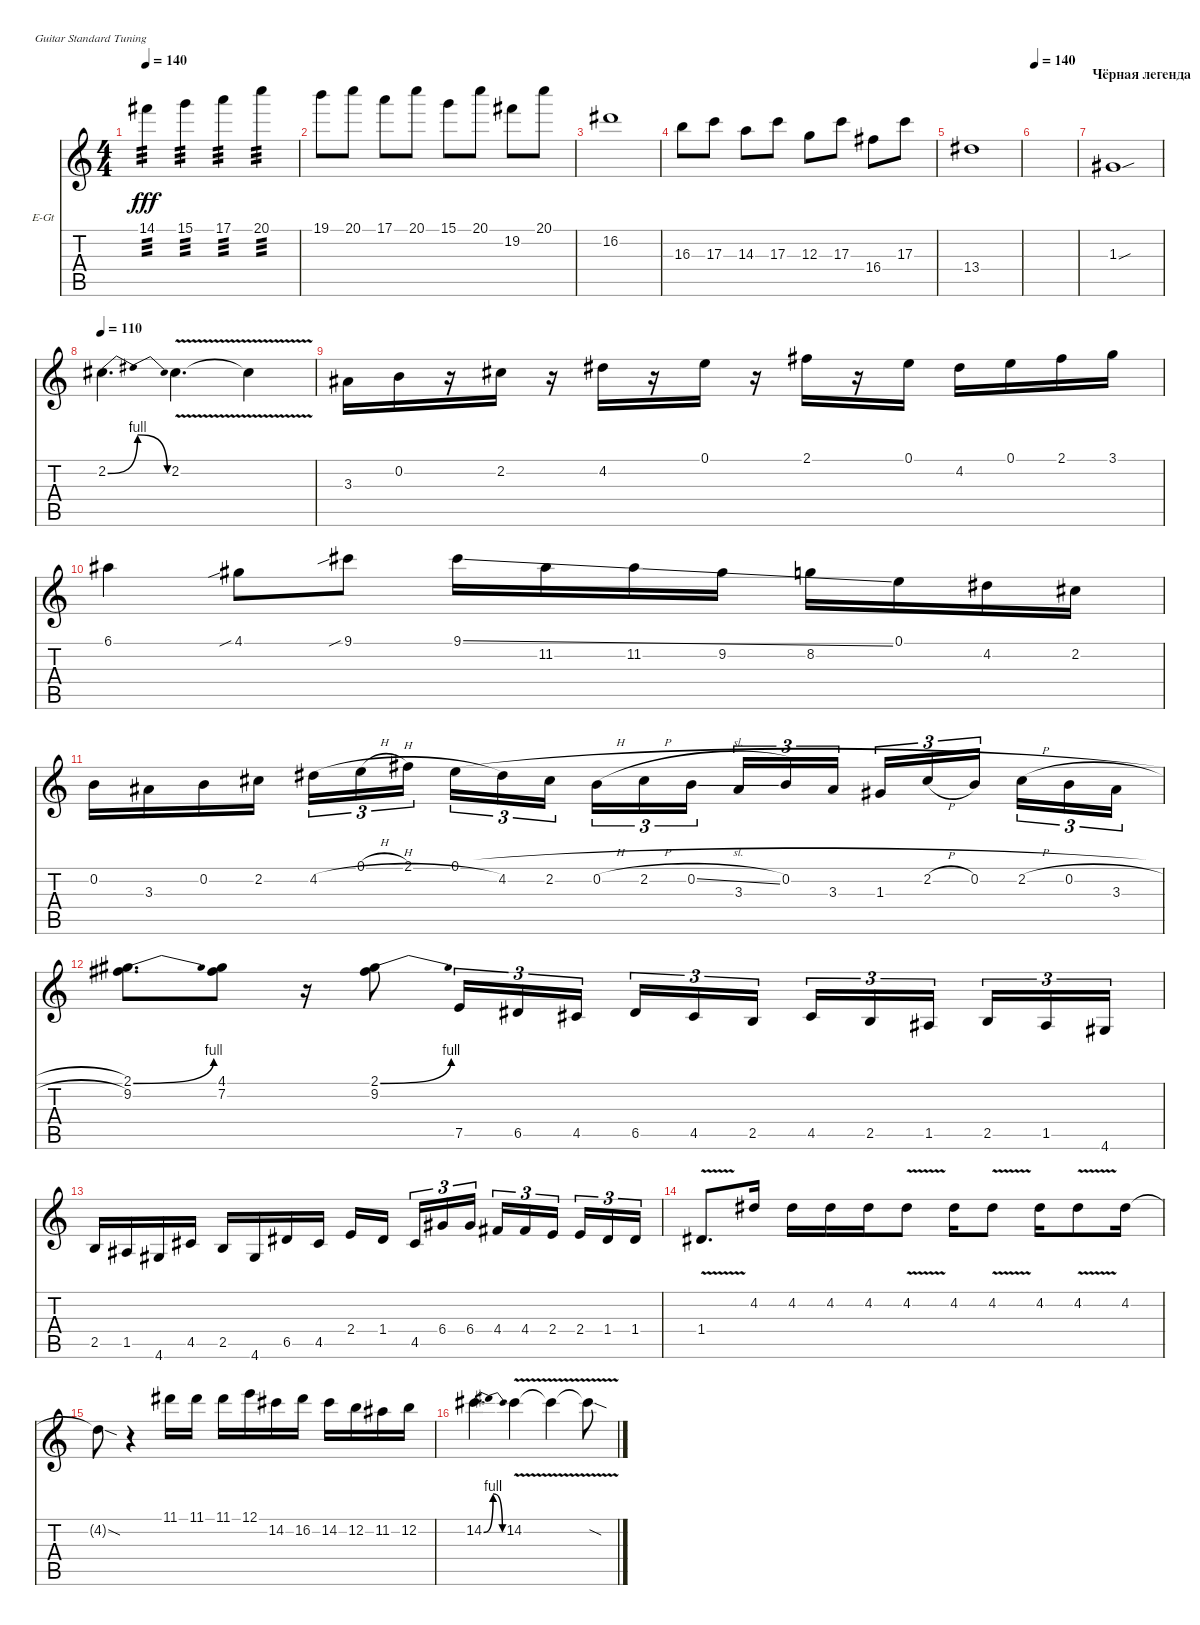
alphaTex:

\defaultSystemsLayout 4
\bracketExtendMode nobrackets
\firstSystemTrackNameOrientation horizontal
\otherSystemsTrackNameOrientation horizontal
\track ("Гитара" "E-Gt") {instrument electricguitarjazz}
\staff {score tabs}
\tuning (E4 B3 G3 D3 A2 E2)
\ts (4 4)
\tempo 140
\clef g2
\ks c
14.1.4{tp 3 dy fff} 15.1.4{tp 3} 17.1.4{tp 3} 20.1.4{tp 3} |
19.1.8 20.1.8 17.1.8 20.1.8 15.1.8 20.1.8 19.2.8 20.1.8 |
16.2.1 |
16.3.8 17.3.8 14.3.8 17.3.8 12.3.8 17.3.8 16.4.8 17.3.8 |
13.4.1 |
\tempo 140
|
\section ("" "Чёрная легенда")
1.3{sou}.1 |
\tempo 110
2.2{be (bendrelease 0 0 10.2 4 20.4 4 30 0)}.4{d} 2.2{v}.4{d} 2.2{v t}.4 |
3.3.16 0.2.16 r.16 2.2.16 r.16 4.2.16 r.16 0.1.16 r.16 2.1.16 r.16 0.1.16 4.2.16 0.1.16 2.1.16 3.1.16 |
6.1.4 4.1{sib}.8 9.1{sib}.8 9.1{ss}.16 11.2.16 11.2.16 9.2.16 8.2.16 0.1.16 4.2.16 2.2.16 |
0.2.16 3.3.16 0.2.16 2.2.16 4.2{h}.16{tu (3 2)} 0.1{h}.16{tu (3 2)} 2.1.16{tu (3 2)} 0.1{h}.16{tu (3 2)} 4.2.16{tu (3 2)} 2.2.16{tu (3 2)} 0.2{h}.16{tu (3 2)} 2.2{h}.16{tu (3 2)} 0.2{sl}.16{tu (3 2)} 3.3.16{tu (3 2)} 0.2.16{tu (3 2)} 3.3.16{tu (3 2)} 1.3.16{tu (3 2)} 2.2{h}.16{tu (3 2)} 0.2.16{tu (3 2)} 2.2{h}.16{tu (3 2)} 0.2{h}.16{tu (3 2)} 3.3.16{tu (3 2)} |
(2.1{be (bend 0 0 15 4)} 9.2).8{d} (7.2 4.1).8 r.16 (2.1{be (bend 0 0 15 4)} 9.2).8 7.5.16{tu (3 2)} 6.5.16{tu (3 2)} 4.5.16{tu (3 2)} 6.5.16{tu (3 2)} 4.5.16{tu (3 2)} 2.5.16{tu (3 2)} 4.5.16{tu (3 2)} 2.5.16{tu (3 2)} 1.5.16{tu (3 2)} 2.5.16{tu (3 2)} 1.5.16{tu (3 2)} 4.6.16{tu (3 2)} |
2.5.16 1.5.16 4.6.16 4.5.16 2.5.16 4.6.16 6.5.16 4.5.16 2.4.16 1.4.16 4.5.16{tu (3 2)} 6.4.16{tu (3 2)} 6.4.16{tu (3 2)} 4.4.16{tu (3 2)} 4.4.16{tu (3 2)} 2.4.16{tu (3 2)} 2.4.16{tu (3 2)} 1.4.16{tu (3 2)} 1.4.16{tu (3 2)} |
1.4{v}.8{d} 4.2.16 4.2.16 4.2.16 4.2.16 4.2{v}.8 4.2.16 4.2{v}.8 4.2.16 4.2{v}.8 4.2.16 |
4.2{sod t}.8 r.4 11.1.16 11.1.16 11.1.16 12.1.16 14.2.16 16.2.16 14.2.16 12.2.16 11.2.16 12.2.16 |
14.2{be (bendrelease 0 0 10.2 4 46.199999999999996 4 59.4 0)}.4{d} 14.2{v}.4 14.2{v t}.4 14.2{sod t}.8
